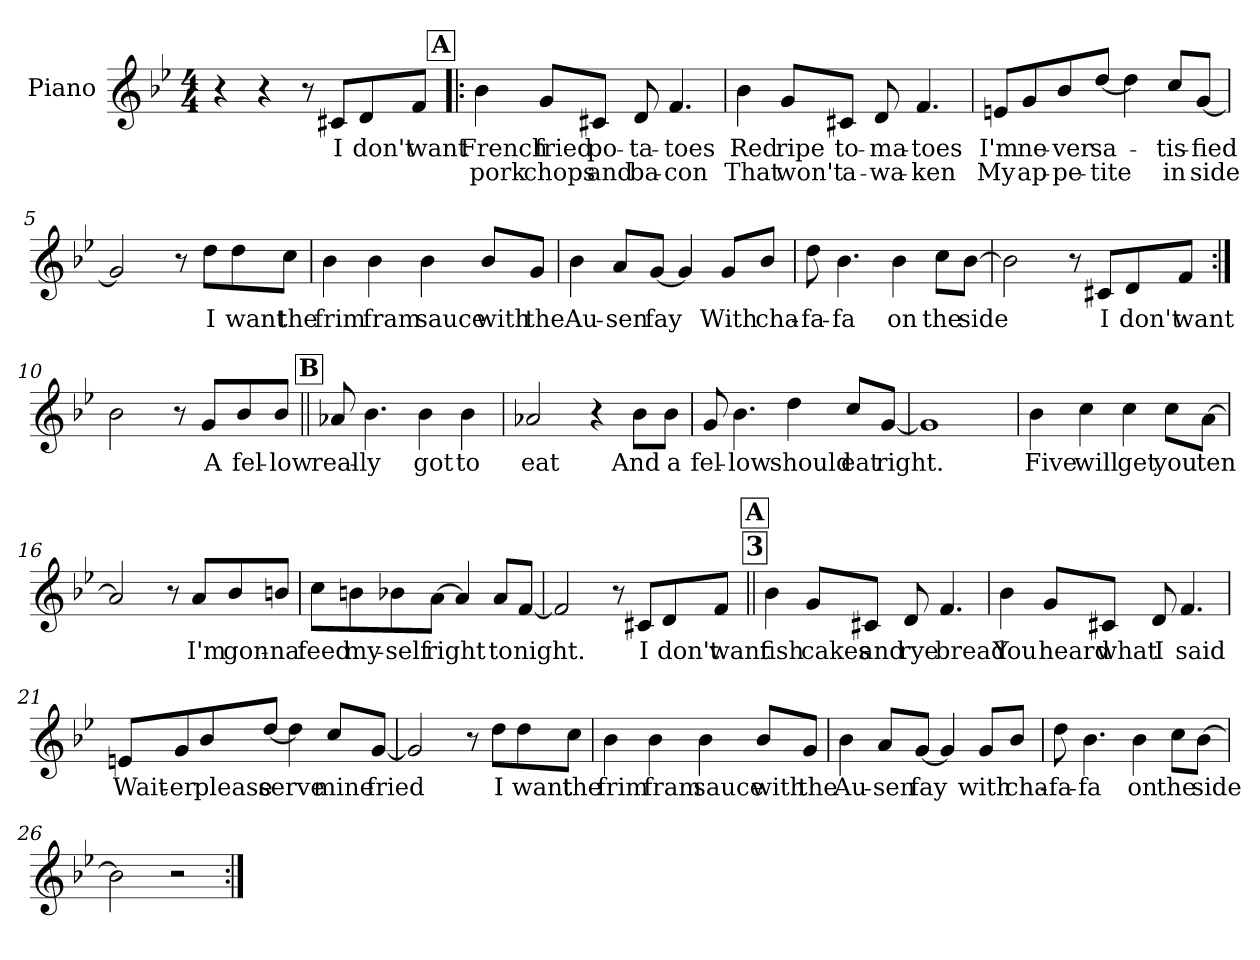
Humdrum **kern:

**kern	**text	**text
*part1	*part1	*part1
*staff1	*staff1	*staff1
*I"Piano	*	*
*I'Pno.	*	*
*clefG2	*	*
*k[b-e-]	*	*
*M4/4	*	*
=1	=1	=1
4r	.	.
4r	.	.
8r	.	.
8c#X/L	I	.
8d/	don't	.
8f/J	want	.
!!LO:REH:place=s1:a:fs=14:t=A
=2!|:	=2!|:	=2!|:
4b-\	French	pork
8g/L	fried	chops
8c#X/J	po-	and
8d/	-ta-	ba-
4.f/	-toes	-con
=3	=3	=3
4b-\	Red	That
8g/L	ripe	won't
8c#X/J	to-	a-
8d/	-ma-	-wa-
4.f/	-toes	-ken
!!LO:LB:g=z
=4	=4	=4
8en/L	I'm	My
8g/	ne-	ap-
8b-/	-ver	-pe-
[8dd/J	sa-	-tite
4dd\]	.	.
8cc/L	-tis-	in
[8g/J	-fied	side
=5	=5	=5
2g/]	.	.
8r	.	.
8dd\L	I	.
8dd\	want	.
8cc\J	the	.
=6	=6	=6
4b-\	frim	.
4b-\	fram	.
4b-\	sauce	.
8b-/L	with	.
8g/J	the	.
=7	=7	=7
4b-\	Au-	.
8a/L	-sen	.
[8g/J	fay	.
4g/]	.	.
8g/L	With	.
8b-/J	cha-	.
!!LO:LB:g=z
=8	=8	=8
8dd\	-fa-	.
4.b-\	-fa	.
4b-\	on	.
8cc\L	the	.
[8b-\J	side	.
=9	=9	=9
2b-\]	.	.
8r	.	.
8c#X/L	I	.
8d/	don't	.
8f/J	want	.
=10:|!	=10:|!	=10:|!
2b-\	.	.
8r	.	.
8g/L	A	.
8b-/	fel-	.
8b-/J	-low	.
!!LO:LB:g=z
!!LO:REH:place=s1:a:fs=14:t=B
=11||	=11||	=11||
8a-X/	real-	.
4.b-\	-ly	.
4b-\	got	.
4b-\	to	.
=12	=12	=12
2a-X/	eat	.
4r	.	.
8b-\L	And	.
8b-\J	a	.
=13	=13	=13
8g/	fel-	.
4.b-\	-low	.
4dd\	should	.
8cc/L	eat	.
[8g/J	right.	.
=14	=14	=14
1g]	.	.
!!LO:LB:g=z
=15	=15	=15
4b-\	Five	.
4cc\	will	.
4cc\	get	.
8cc\L	you	.
[8a\J	ten	.
=16	=16	=16
2a/]	.	.
8r	.	.
8a/L	I'm	.
8b-/	gon-	.
8bn/J	-na	.
=17	=17	=17
8cc\L	feed	.
8bn\	my-	.
8b-X\	-self	.
[8a\J	right	.
4a/]	.	.
8a/L	to	.
[8f/J	night.	.
=18	=18	=18
2f/]	.	.
8r	.	.
8c#X/L	I	.
8d/	don't	.
8f/J	want	.
!!LO:LB:g=z
!!LO:REH:place=s1:a:t=3
!!LO:REH:place=s1:a:fs=14:t=A
=19||	=19||	=19||
4b-\	fish	.
8g/L	cakes	.
8c#X/J	and	.
8d/	rye	.
4.f/	bread	.
=20	=20	=20
4b-\	You	.
8g/L	heard	.
8c#X/J	what	.
8d/	I	.
4.f/	said	.
=21	=21	=21
8en/L	Wait-	.
8g/	-er	.
8b-/	please	.
[8dd/J	serve	.
4dd\]	.	.
8cc/L	mine	.
[8g/J	fried	.
=22	=22	=22
2g/]	.	.
8r	.	.
8dd\L	I	.
8dd\	want	.
8cc\J	the	.
!!LO:LB:g=z
=23	=23	=23
4b-\	frim	.
4b-\	fram	.
4b-\	sauce	.
8b-/L	with	.
8g/J	the	.
=24	=24	=24
4b-\	Au-	.
8a/L	-sen	.
[8g/J	fay	.
4g/]	.	.
8g/L	with	.
8b-/J	cha-	.
=25	=25	=25
8dd\	-fa-	.
4.b-\	-fa	.
4b-\	on	.
8cc\L	the	.
[8b-\J	side	.
=26	=26	=26
2b-\]	.	.
2r	.	.
=:|!	=:|!	=:|!
*-	*-	*-
